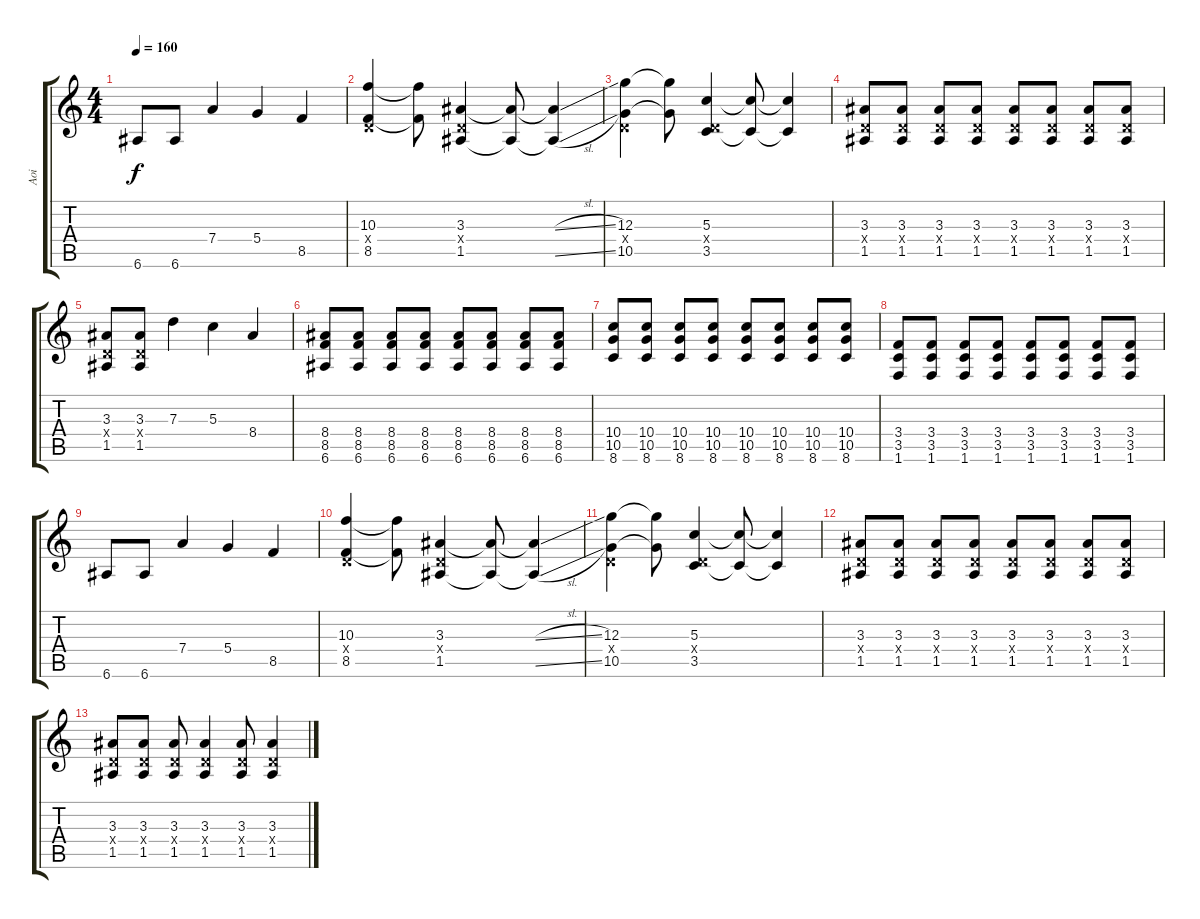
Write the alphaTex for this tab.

\track ("Aoi" "Aoi") {instrument overdrivenguitar}
\staff {score tabs}
\tuning (E4 B3 G3 D3 A2 E2) {hide}
\ts (4 4)
\tempo 160
\clef g2
\ks c
6.6.8{dy f volume 13} 6.6.8 7.4.4 5.4.4 8.5.4 |
(10.3 0.4{x} 8.5).4 (10.3{t} 8.5{t}).8 (3.3 0.4{x} 1.5).4 (3.3{t} 1.5{t}).8 (3.3{sl t} 1.5{sl t}).4 |
(12.3 0.4{x} 10.5).4 (12.3{t} 10.5{t}).8 (5.3 0.4{x} 3.5).4 (5.3{t} 3.5{t}).8 (5.3{t} 3.5{t}).4 |
(3.3 0.4{x} 1.5).8 (3.3 0.4{x} 1.5).8 (3.3 0.4{x} 1.5).8 (3.3 0.4{x} 1.5).8 (3.3 0.4{x} 1.5).8 (3.3 0.4{x} 1.5).8 (3.3 0.4{x} 1.5).8 (3.3 0.4{x} 1.5).8 |
(3.3 0.4{x} 1.5).8 (3.3 0.4{x} 1.5).8 7.3.4 5.3.4 8.4.4 |
(8.4 8.5 6.6).8 (8.4 8.5 6.6).8 (8.4 8.5 6.6).8 (8.4 8.5 6.6).8 (8.4 8.5 6.6).8 (8.4 8.5 6.6).8 (8.4 8.5 6.6).8 (8.4 8.5 6.6).8 |
(10.4 10.5 8.6).8 (10.4 10.5 8.6).8 (10.4 10.5 8.6).8 (10.4 10.5 8.6).8 (10.4 10.5 8.6).8 (10.4 10.5 8.6).8 (10.4 10.5 8.6).8 (10.4 10.5 8.6).8 |
(3.4 3.5 1.6).8 (3.4 3.5 1.6).8 (3.4 3.5 1.6).8 (3.4 3.5 1.6).8 (3.4 3.5 1.6).8 (3.4 3.5 1.6).8 (3.4 3.5 1.6).8 (3.4 3.5 1.6).8 |
6.6.8 6.6.8 7.4.4 5.4.4 8.5.4 |
(10.3 0.4{x} 8.5).4 (10.3{t} 8.5{t}).8 (3.3 0.4{x} 1.5).4 (3.3{t} 1.5{t}).8 (3.3{sl t} 1.5{sl t}).4 |
(12.3 0.4{x} 10.5).4 (12.3{t} 10.5{t}).8 (5.3 0.4{x} 3.5).4 (5.3{t} 3.5{t}).8 (5.3{t} 3.5{t}).4 |
(3.3 0.4{x} 1.5).8 (3.3 0.4{x} 1.5).8 (3.3 0.4{x} 1.5).8 (3.3 0.4{x} 1.5).8 (3.3 0.4{x} 1.5).8 (3.3 0.4{x} 1.5).8 (3.3 0.4{x} 1.5).8 (3.3 0.4{x} 1.5).8 |
(3.3 0.4{x} 1.5).8 (3.3 0.4{x} 1.5).8 (3.3 0.4{x} 1.5).8 (3.3 0.4{x} 1.5).4 (3.3 0.4{x} 1.5).8 (3.3 0.4{x} 1.5).4
